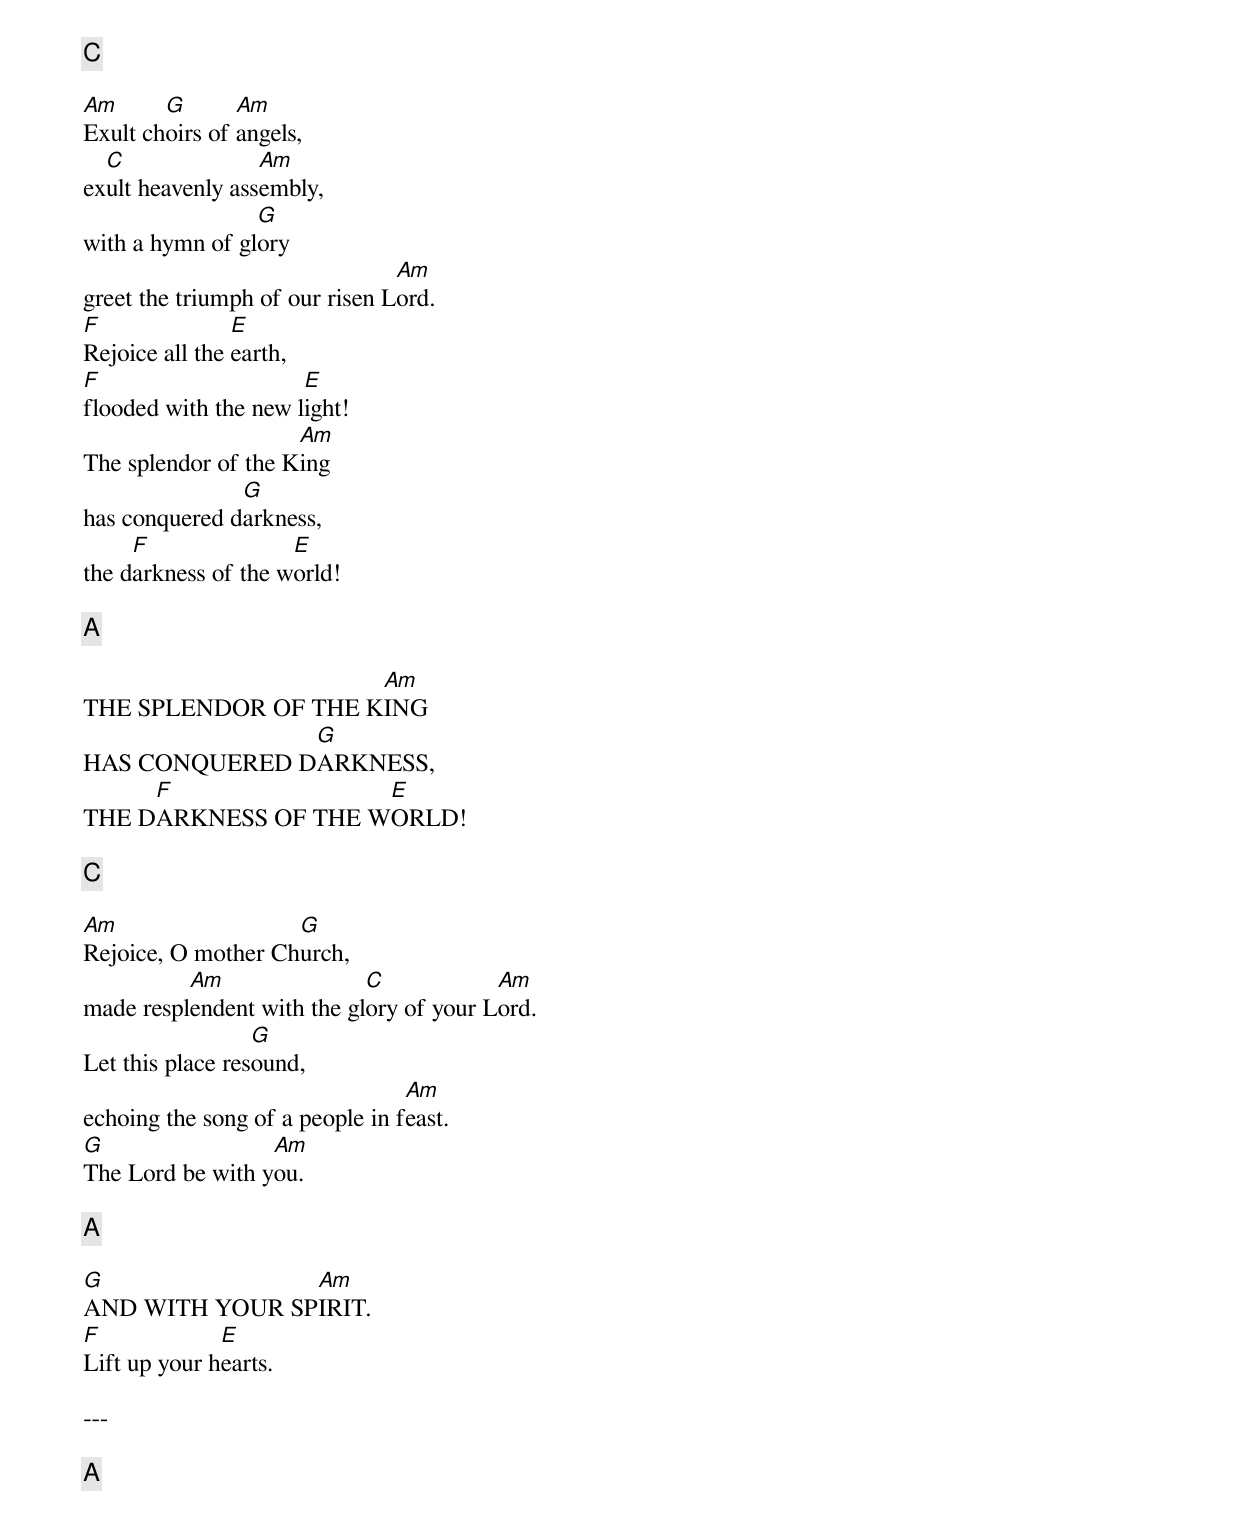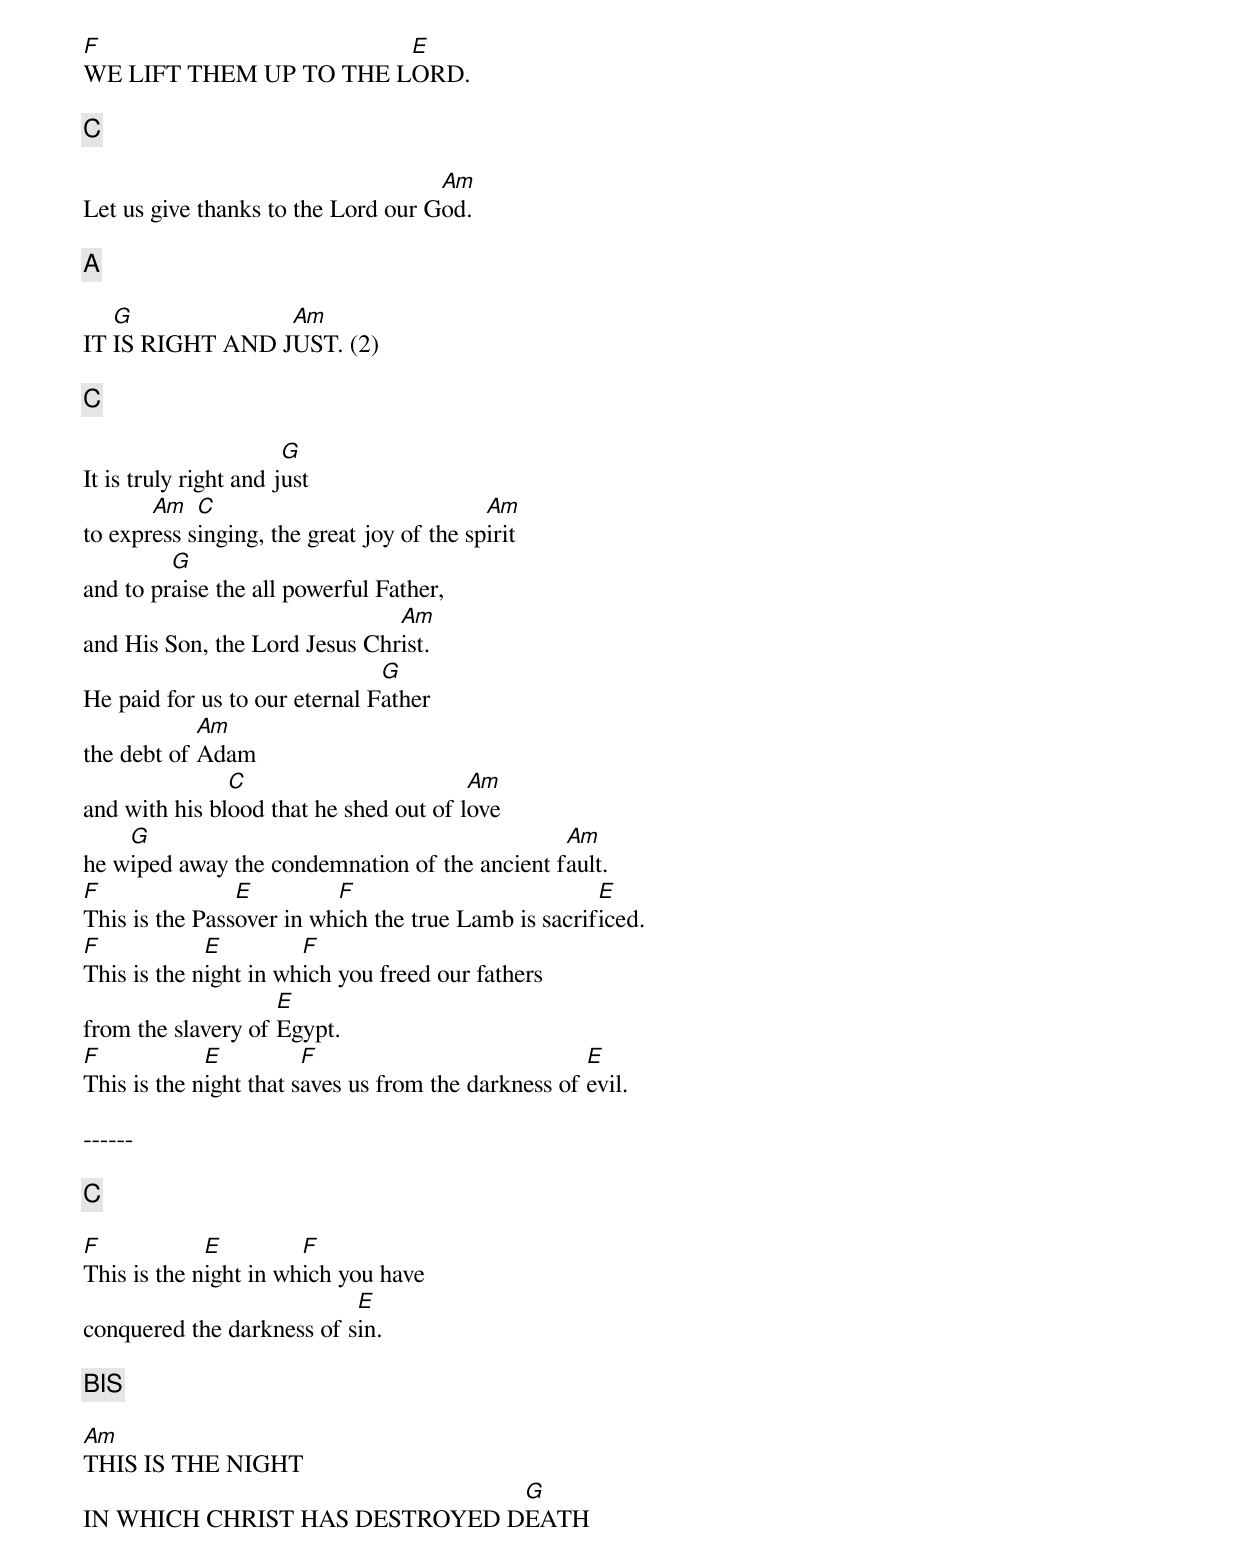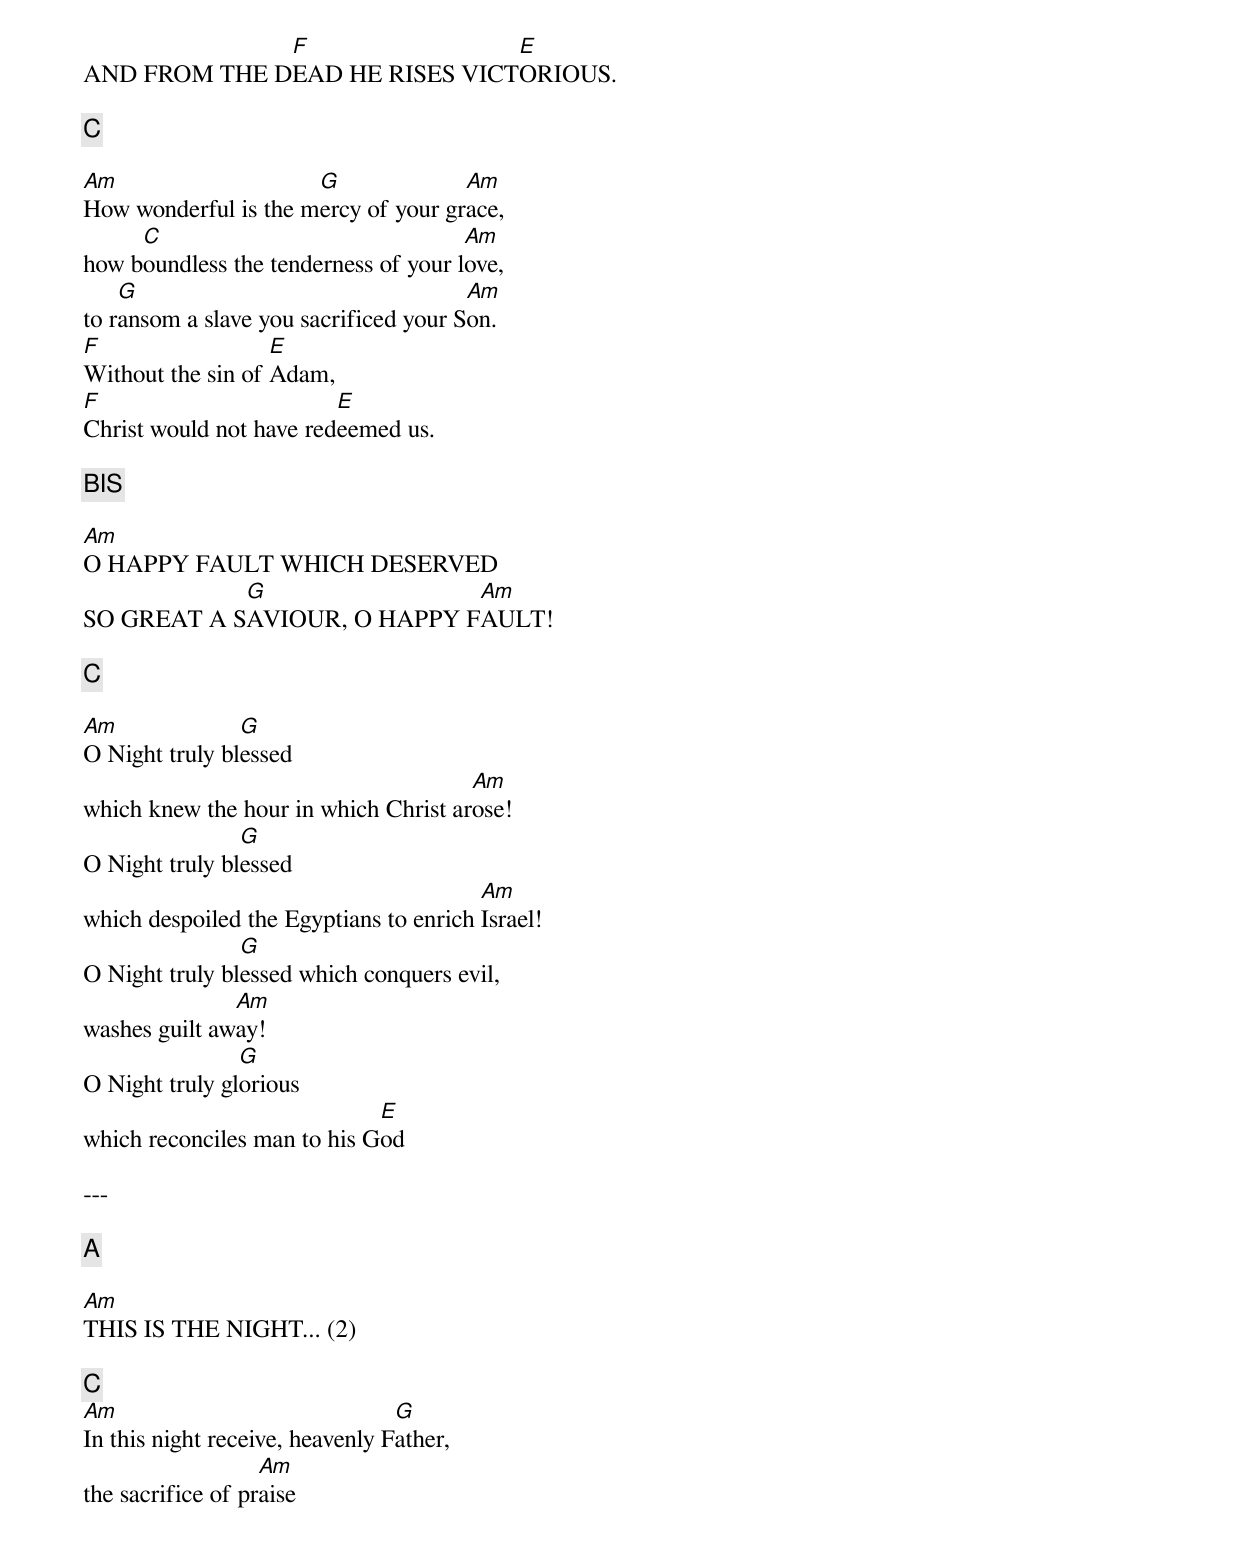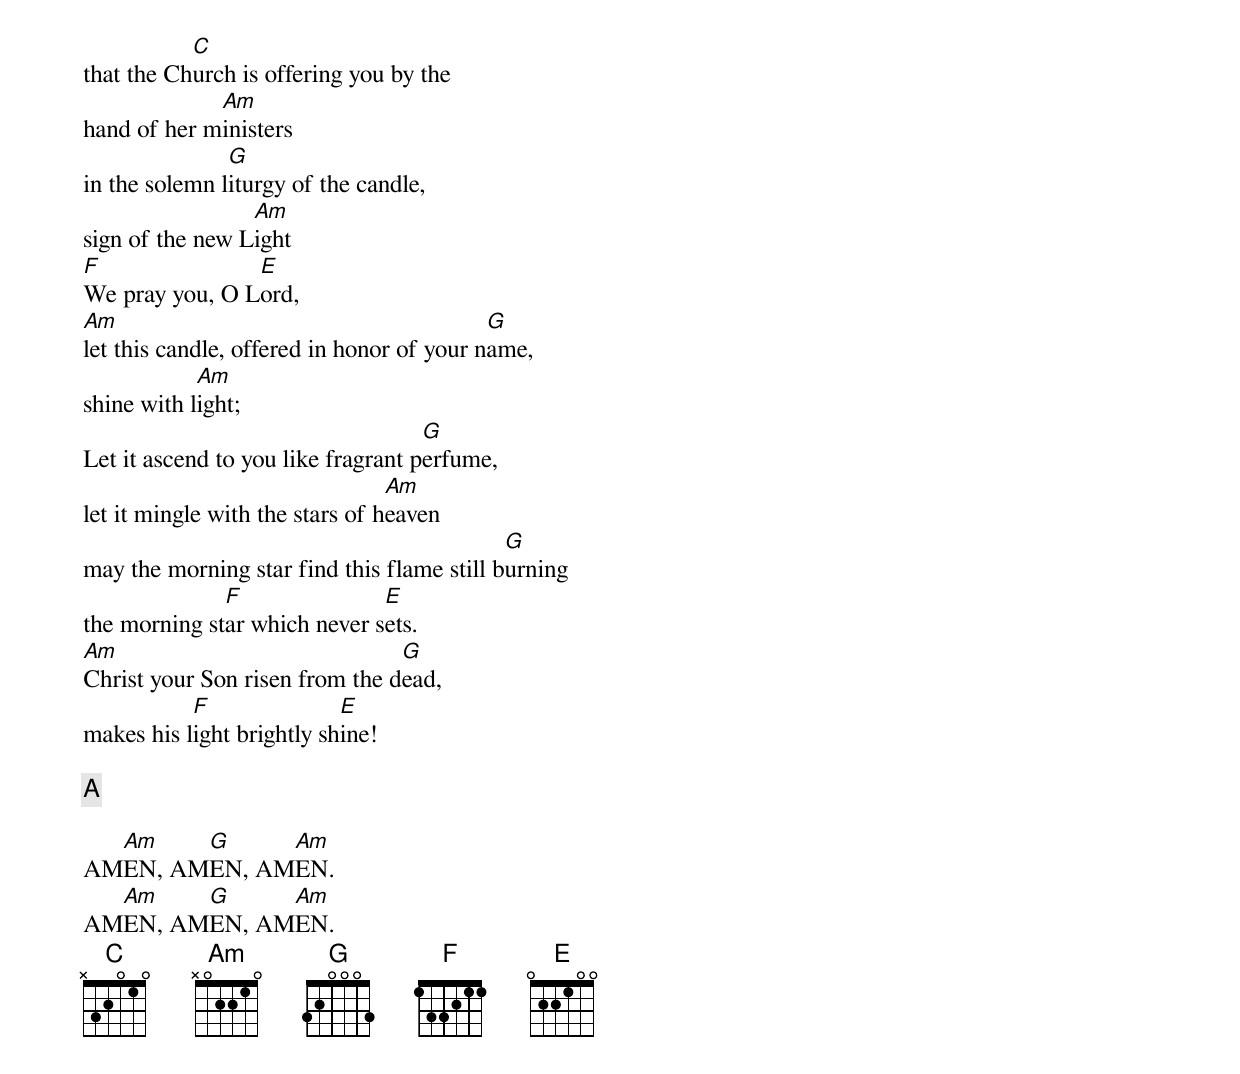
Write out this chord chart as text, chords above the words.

[C]

Am      G       Am
Exult choirs of angels,
  C               Am
exult heavenly assembly,
                 G
with a hymn of glory
                                Am
greet the triumph of our risen Lord.
F               E
Rejoice all the earth,
F                     E
flooded with the new light!
                     Am
The splendor of the King
               G
has conquered darkness,
     F               E
the darkness of the world!

[A]

                     Am
THE SPLENDOR OF THE KING
               G
HAS CONQUERED DARKNESS,
     F               E
THE DARKNESS OF THE WORLD!

[C]

Am                  G
Rejoice, O mother Church,
          Am                C            Am
made resplendent with the glory of your Lord.
                  G
Let this place resound,
                                 Am
echoing the song of a people in feast.
G                 Am
The Lord be with you.

[A]

G               Am
AND WITH YOUR SPIRIT.
F             E
Lift up your hearts.

---

[A]

F                       E
WE LIFT THEM UP TO THE LORD.

[C]

                                    Am
Let us give thanks to the Lord our God.

[A]

   G             Am
IT IS RIGHT AND JUST. (2)

[C]

                       G
It is truly right and just
       Am   C                              Am
to express singing, the great joy of the spirit
         G
and to praise the all powerful Father,
                               Am
and His Son, the Lord Jesus Christ.
                               G
He paid for us to our eternal Father
            Am
the debt of Adam
               C                        Am
and with his blood that he shed out of love
    G                                          Am
he wiped away the condemnation of the ancient fault.
F               E         F                          E
This is the Passover in which the true Lamb is sacrificed.
F            E         F
This is the night in which you freed our fathers
                    E
from the slavery of Egypt.
F            E          F                            E
This is the night that saves us from the darkness of evil.

------

[C]

F            E         F
This is the night in which you have
                           E
conquered the darkness of sin.

[BIS]

Am
THIS IS THE NIGHT
                               G
IN WHICH CHRIST HAS DESTROYED DEATH
              F                E
AND FROM THE DEAD HE RISES VICTORIOUS.

[C]

Am                    G              Am
How wonderful is the mercy of your grace,
     C                                Am
how boundless the tenderness of your love,
    G                                  Am
to ransom a slave you sacrificed your Son.
F                  E
Without the sin of Adam,
F                        E
Christ would not have redeemed us.

[BIS]

Am
O HAPPY FAULT WHICH DESERVED
            G                Am
SO GREAT A SAVIOUR, O HAPPY FAULT!

[C]

Am              G
O Night truly blessed
                                      Am
which knew the hour in which Christ arose!
                G
O Night truly blessed
                                        Am
which despoiled the Egyptians to enrich Israel!
                G
O Night truly blessed which conquers evil,
               Am
washes guilt away!
                G
O Night truly glorious
                             E
which reconciles man to his God

---

[A]

Am
THIS IS THE NIGHT... (2)

[C]
Am                               G
In this night receive, heavenly Father,
                   Am
the sacrifice of praise
           C
that the Church is offering you by the
             Am
hand of her ministers
               G
in the solemn liturgy of the candle,
                 Am
sign of the new Light
F               E
We pray you, O Lord,
Am                                         G
let this candle, offered in honor of your name,
            Am
shine with light;
                                    G
Let it ascend to you like fragrant perfume,
                                 Am
let it mingle with the stars of heaven
                                            G
may the morning star find this flame still burning
              F               E
the morning star which never sets.
Am                              G
Christ your Son risen from the dead,
           F               E
makes his light brightly shine!

[A]

  Am    G     Am
AMEN, AMEN, AMEN.
  Am    G     Am
AMEN, AMEN, AMEN.
